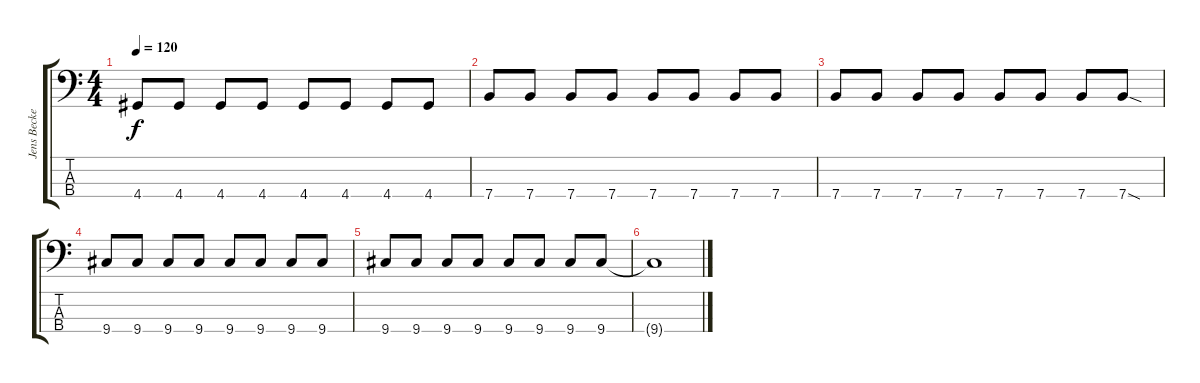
\track ("Jens Becker Bass" "Jens Becke") {instrument electricbassfinger}
\staff {score tabs}
\tuning (G2 D2 A1 E1) {hide}
\ts (4 4)
\tempo 120
\clef f4
\ks c
4.4.8{dy f} 4.4.8 4.4.8 4.4.8 4.4.8 4.4.8 4.4.8 4.4.8 |
7.4.8 7.4.8 7.4.8 7.4.8 7.4.8 7.4.8 7.4.8 7.4.8 |
7.4.8 7.4.8 7.4.8 7.4.8 7.4.8 7.4.8 7.4.8 7.4{sod}.8 |
9.4.8 9.4.8 9.4.8 9.4.8 9.4.8 9.4.8 9.4.8 9.4.8 |
9.4.8 9.4.8 9.4.8 9.4.8 9.4.8 9.4.8 9.4.8 9.4.8 |
9.4{t}.1
